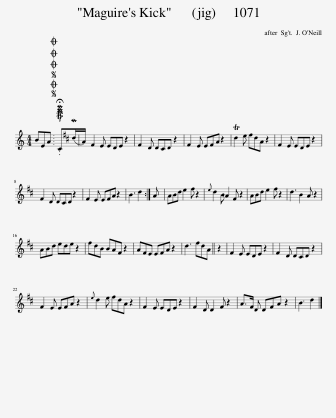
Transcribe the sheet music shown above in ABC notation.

X:1
L:1/8
M:4/4
I:linebreak $
K:C
V:1 treble
V:1
 BEA |SOSOOO .!fermata!PMTuC(Md/A/) | ^F2 E EDE z2 | ^F2 D D^CD z2 | ^F2 E EFA z2 | %5
 Td2 e ^fdA z2 | ^F2 E EDE z2 |$ ^F2 D D^CD z2 | ^F2 E EFA z2 | B3 d2 :| %10
 A | ABd e2 ^f z2 |{e} d2 B A2 ^F z2 | ABd e2 ^f z2 | d3 B2 A z2 |$ %15
 ABd ede z2 | ^fdB BA^F z2 | A^FE EFA z2 | d3 ^fdA z2 | ^F2 E EDE z2 | %20
 ^F2 D D^CD z2 |$ ^F2 E EFA z2 |{e} d2 e ^fdA z2 | ^F2 E EDE z2 | ^F2 D D2 F z2 | %25
 A>^F D DFA z2 | B3 d2 |] %27
